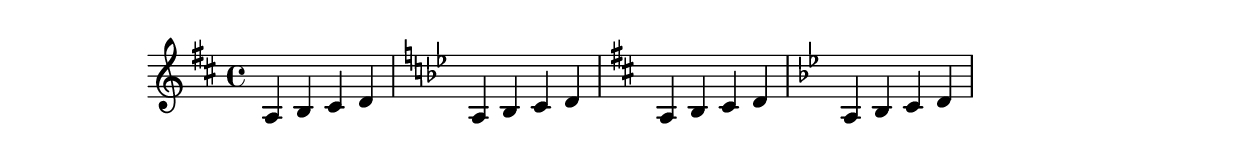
%% Do not edit this file; it is automatically
%% generated from LSR http://lsr.dsi.unimi.it
%% This file is in the public domain.
\version "2.12.2"

\header {
  lsrtags = "pitches"

%% Translation of GIT committish: a874fda3641c9e02f61be5c41b215b8304b8ed00
doctitlees = "Evitar que se impriman becuadros cuando cambia la armadura"

texidoces = "

Cuando cambia la armadura de la tonalidad, se imprimen becuadros
automáticamente para cancelar las alteraciones de las armaduras
anteriores.  Esto se puede evitar estableciendo al valor @qq{falso} la
propiedad @code{printKeyCancellation} del contexto @code{Staff}.

"


%% Translation of GIT committish: 0a868be38a775ecb1ef935b079000cebbc64de40
doctitlede = "Auflösungzeichen nicht setzen wenn die Tonart wechselt"

texidocde = "
Wenn die Tonart wechselt, werden automatisch Auflösungszeichen ausgegeben,
um Versetzungszeichen der vorherigen Tonart aufzulösen.  Das kann
verhindert werden, indem die @code{printKeyCancellation}-Eigenschaft
im @code{Staff}-Kontext auf \"false\" gesetzt wird.
"

%% Translation of GIT committish: 4ab2514496ac3d88a9f3121a76f890c97cedcf4e
  texidocfr = "
Après un changement de tonalité, un bécarre est imprimé pour annuler
toute altération précédente.  Ceci peut être supprimé en réglant à
@code{\"false\"} la propriété @code{printKeyCancellation} du contexte
@code{Staff}.

"

  doctitlefr = "Suppression des bécarres superflus après un changement de
tonalité"

  texidoc = "
When the key signature changes, natural signs are automatically printed
to cancel any accidentals from previous key signatures.  This may be
prevented by setting to @code{f} the @code{printKeyCancellation}
property in the @code{Staff} context.

"
  doctitle = "Preventing natural signs from being printed when the key signature changes"
} % begin verbatim

\relative c' {
  \key d \major
  a4 b cis d
  \key g \minor
  a4 bes c d
  \set Staff.printKeyCancellation = ##f
  \key d \major
  a4 b cis d
  \key g \minor
  a4 bes c d
}

